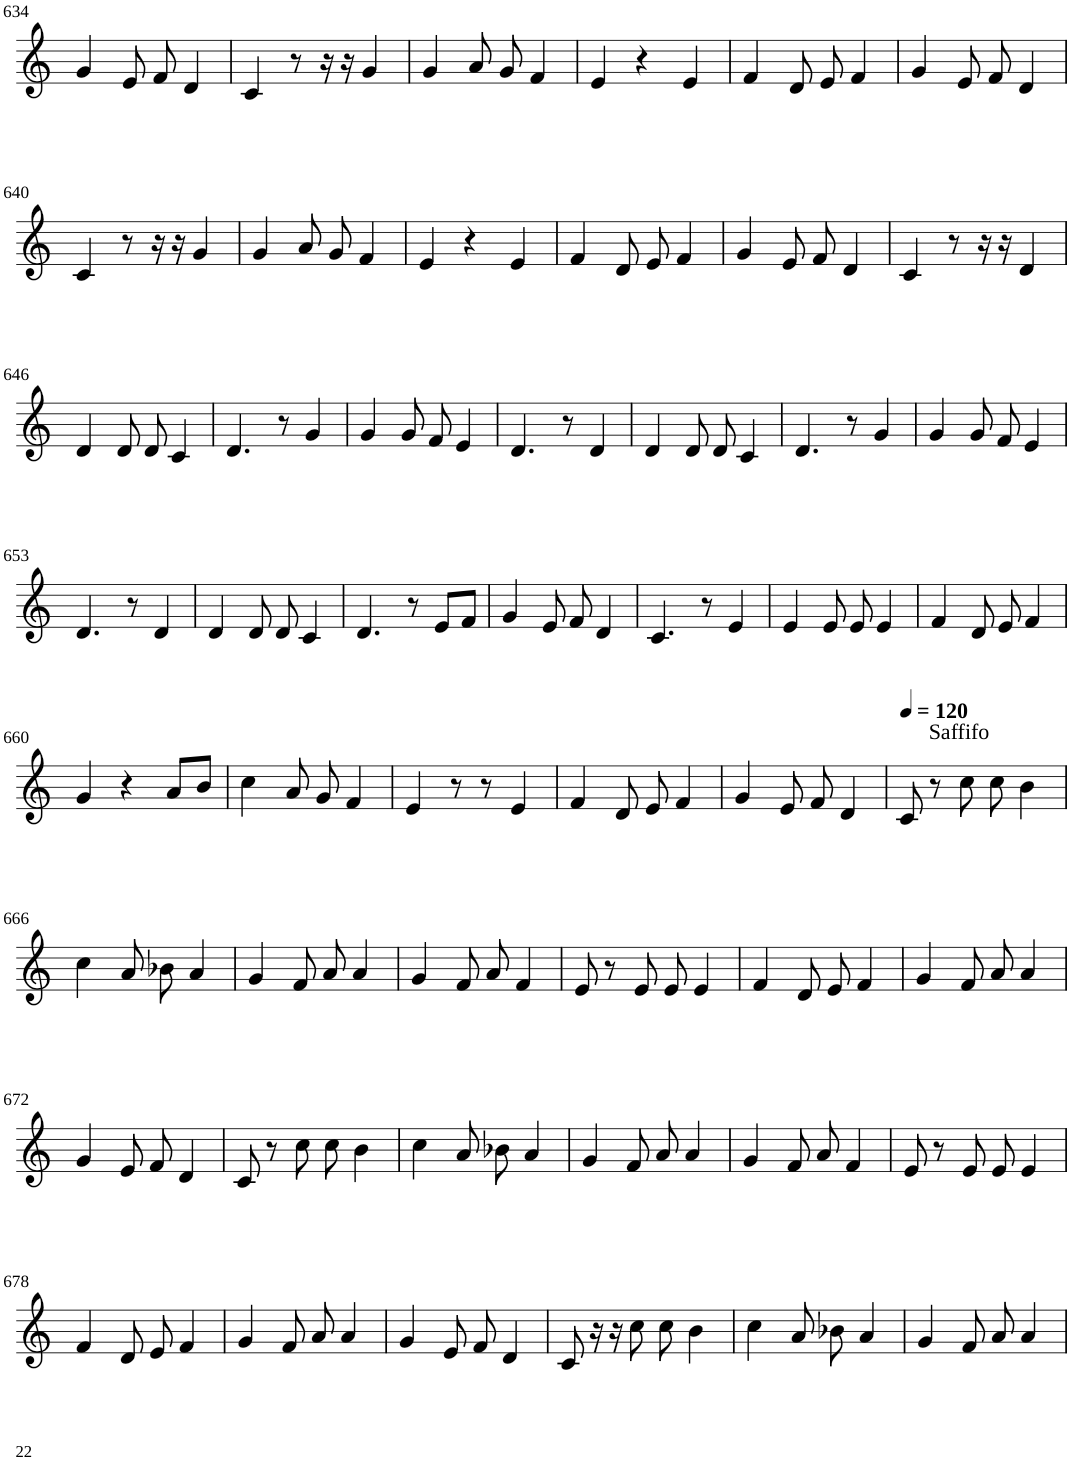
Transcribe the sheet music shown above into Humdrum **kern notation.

**kern
*part1
*staff1
*I"Violin
!!LO:PB:g=z
*clefG2
*k[]
*M6/8
=634
4g/
8e/
8f/
4d/
=635
4c/
8r
16r
16r
4g/
=636
4g/
8a/
8g/
4f/
=637
4e/
4r
4e/
=638
4f/
8d/
8e/
4f/
=639
4g/
8e/
8f/
4d/
!!LO:LB:g=z
=640
4c/
8r
16r
16r
4g/
=641
4g/
8a/
8g/
4f/
=642
4e/
4r
4e/
=643
4f/
8d/
8e/
4f/
=644
4g/
8e/
8f/
4d/
=645
4c/
8r
16r
16r
4d/
!!LO:LB:g=z
=646
4d/
8d/
8d/
4c/
=647
4.d/
8r
4g/
=648
4g/
8g/
8f/
4e/
=649
4.d/
8r
4d/
=650
4d/
8d/
8d/
4c/
=651
4.d/
8r
4g/
=652
4g/
8g/
8f/
4e/
!!LO:LB:g=z
=653
4.d/
8r
4d/
=654
4d/
8d/
8d/
4c/
=655
4.d/
8r
8e/L
8f/J
=656
4g/
8e/
8f/
4d/
=657
4.c/
8r
4e/
=658
4e/
8e/
8e/
4e/
=659
4f/
8d/
8e/
4f/
!!LO:LB:g=z
=660
4g/
4r
8a/L
8b/J
=661
4cc\
8a/
8g/
4f/
=662
4e/
8r
8r
4e/
=663
4f/
8d/
8e/
4f/
=664
4g/
8e/
8f/
4d/
=665
*MM120
8c/
!LO:TX:a:t=Saffifo
8r
8cc\
8cc\
4b\
!!LO:LB:g=z
=666
4cc\
8a/
8b-X\
4a/
=667
4g/
8f/
8a/
4a/
=668
4g/
8f/
8a/
4f/
=669
8e/
8r
8e/
8e/
4e/
=670
4f/
8d/
8e/
4f/
=671
4g/
8f/
8a/
4a/
!!LO:LB:g=z
=672
4g/
8e/
8f/
4d/
=673
8c/
8r
8cc\
8cc\
4b\
=674
4cc\
8a/
8b-X\
4a/
=675
4g/
8f/
8a/
4a/
=676
4g/
8f/
8a/
4f/
=677
8e/
8r
8e/
8e/
4e/
!!LO:LB:g=z
=678
4f/
8d/
8e/
4f/
=679
4g/
8f/
8a/
4a/
=680
4g/
8e/
8f/
4d/
=681
8c/
16r
16r
8cc\
8cc\
4b\
=682
4cc\
8a/
8b-X\
4a/
=683
4g/
8f/
8a/
4a/
=
*-
